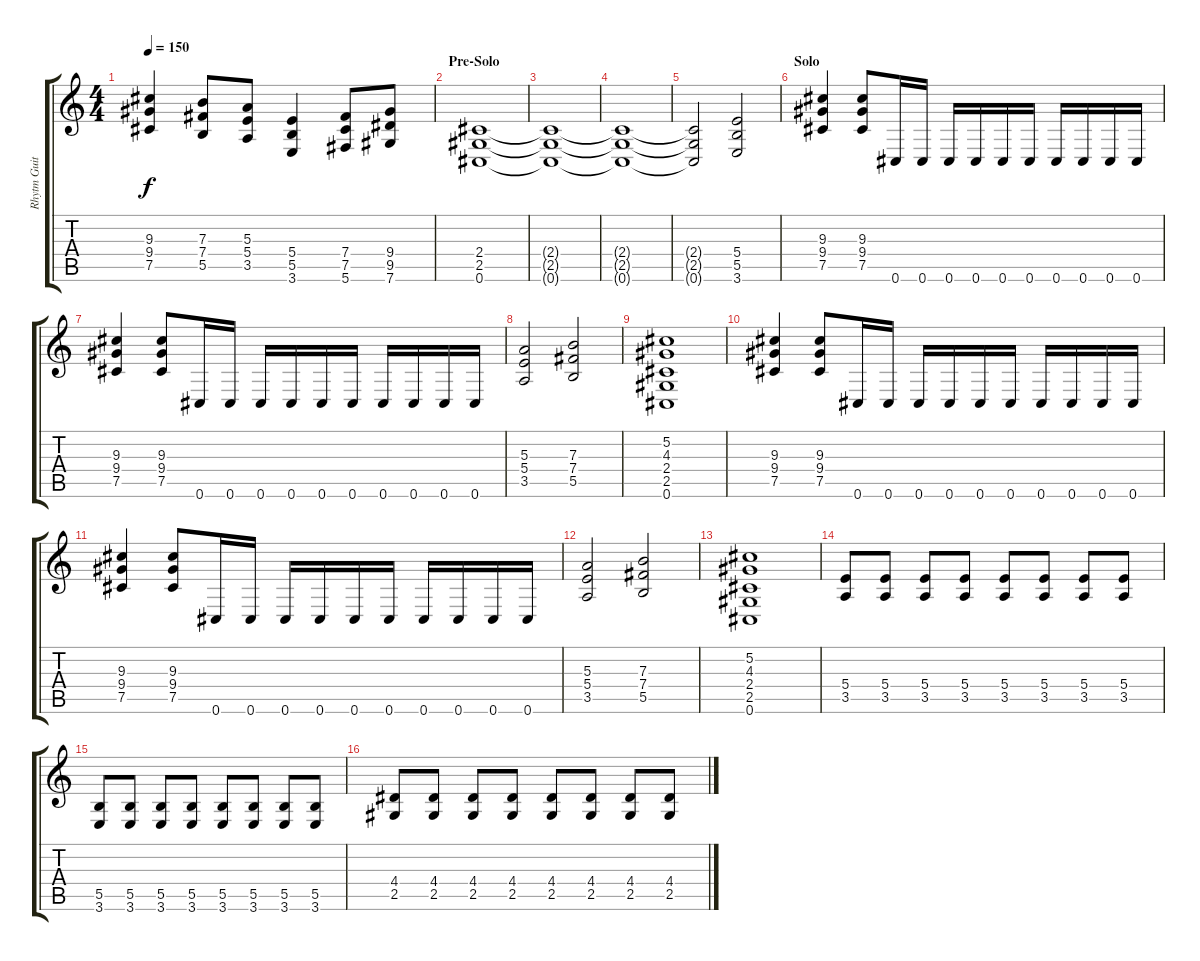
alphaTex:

\track ("Rhytm Guitar" "Rhytm Guit") {instrument distortionguitar}
\staff {score tabs}
\tuning (Db4 Ab3 E3 B2 Gb2 Db2) {hide}
\ts (4 4)
\tempo 150
\clef g2
\ks c
(9.3 9.4 7.5).4{dy f} (7.3 7.4 5.5).8 (5.3 5.4 3.5).8 (5.4 5.5 3.6).4 (7.4 7.5 5.6).8 (9.4 9.5 7.6).8 |
\section ("" "Pre-Solo")
(2.4 2.5 0.6).1 |
(2.4{t} 2.5{t} 0.6{t}).1 |
(2.4{t} 2.5{t} 0.6{t}).1 |
(2.4{t} 2.5{t} 0.6{t}).2 (5.4 5.5 3.6).2 |
\section ("" "Solo")
(9.3 9.4 7.5).4 (9.3 9.4 7.5).8 0.6.16 0.6.16 0.6.16 0.6.16 0.6.16 0.6.16 0.6.16 0.6.16 0.6.16 0.6.16 |
(9.3 9.4 7.5).4 (9.3 9.4 7.5).8 0.6.16 0.6.16 0.6.16 0.6.16 0.6.16 0.6.16 0.6.16 0.6.16 0.6.16 0.6.16 |
(5.3 5.4 3.5).2 (7.3 7.4 5.5).2 |
(5.2 4.3 2.4 2.5 0.6).1 |
(9.3 9.4 7.5).4 (9.3 9.4 7.5).8 0.6.16 0.6.16 0.6.16 0.6.16 0.6.16 0.6.16 0.6.16 0.6.16 0.6.16 0.6.16 |
(9.3 9.4 7.5).4 (9.3 9.4 7.5).8 0.6.16 0.6.16 0.6.16 0.6.16 0.6.16 0.6.16 0.6.16 0.6.16 0.6.16 0.6.16 |
(5.3 5.4 3.5).2 (7.3 7.4 5.5).2 |
(5.2 4.3 2.4 2.5 0.6).1 |
(5.4 3.5).8 (5.4 3.5).8 (5.4 3.5).8 (5.4 3.5).8 (5.4 3.5).8 (5.4 3.5).8 (5.4 3.5).8 (5.4 3.5).8 |
(5.5 3.6).8 (5.5 3.6).8 (5.5 3.6).8 (5.5 3.6).8 (5.5 3.6).8 (5.5 3.6).8 (5.5 3.6).8 (5.5 3.6).8 |
(4.4 2.5).8 (4.4 2.5).8 (4.4 2.5).8 (4.4 2.5).8 (4.4 2.5).8 (4.4 2.5).8 (4.4 2.5).8 (4.4 2.5).8
